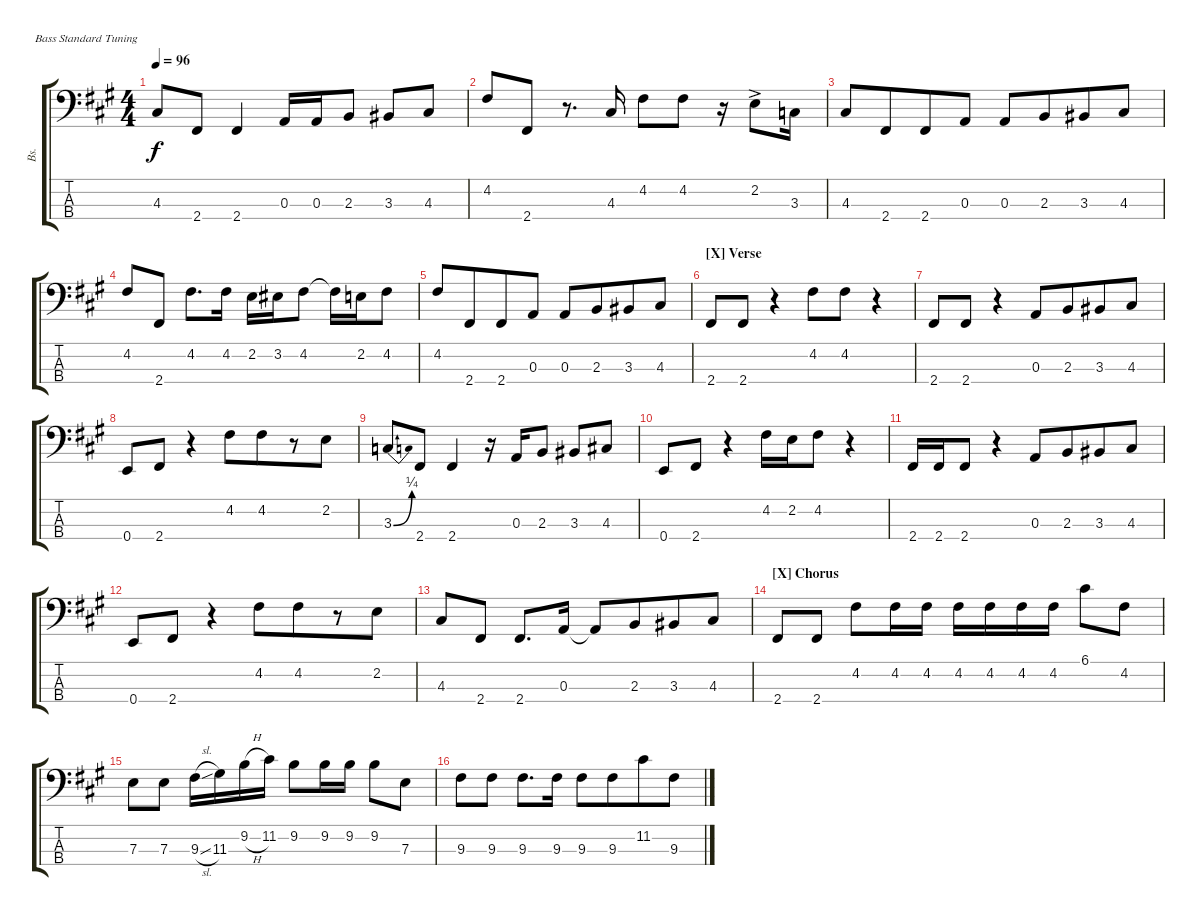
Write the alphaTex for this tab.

\defaultSystemsLayout 4
\bracketExtendMode groupsimilarinstruments
\otherSystemsTrackNameOrientation horizontal
\track ("Bass" "Bs.") {instrument electricbassfinger}
\staff {score tabs}
\tuning (G2 D2 A1 E1)
\ts (4 4)
\tempo 96
\clef f4
\ks a
4.3{acc #}.8{dy f} 2.4{acc #}.8 2.4{acc #}.4 0.3{acc forcenatural}.16 0.3{acc forcenatural}.16 2.3{acc forcenatural}.8 3.3{acc #}.8 4.3{acc #}.8 |
4.2{acc #}.8 2.4{acc #}.8 r.8{d} 4.3{acc #}.16 4.2{acc #}.8 4.2{acc #}.8 r.16 2.2{ac acc forcenatural}.8 3.3{acc forcenatural}.16 |
4.3{acc #}.8 2.4{acc #}.8{beam merge} 2.4{acc #}.8 0.3{acc forcenatural}.8 0.3{acc forcenatural}.8 2.3{acc forcenatural}.8{beam merge} 3.3{acc #}.8 4.3{acc #}.8 |
4.2{acc #}.8 2.4{acc #}.8 4.2{acc #}.8{d} 4.2{acc #}.16 2.2{acc forcenatural}.16 3.2{acc #}.16 4.2{acc #}.8 4.2{t acc #}.16 2.2{acc forcenatural}.16 4.2{acc #}.8 |
4.2{acc #}.8 2.4{acc #}.8{beam merge} 2.4{acc #}.8 0.3{acc forcenatural}.8 0.3{acc forcenatural}.8 2.3{acc forcenatural}.8{beam merge} 3.3{acc #}.8 4.3{acc #}.8 |
\section ("X" "Verse")
2.4{acc #}.8 2.4{acc #}.8 r.4 4.2{acc #}.8 4.2{acc #}.8 r.4 |
2.4{acc #}.8 2.4{acc #}.8 r.4 0.3{acc forcenatural}.8 2.3{acc forcenatural}.8{beam merge} 3.3{acc #}.8 4.3{acc #}.8 |
0.4{acc forcenatural}.8 2.4{acc #}.8 r.4 4.2{acc #}.8{beam merge} 4.2{acc #}.8{beam merge} r.8{beam merge} 2.2{acc forcenatural}.8 |
3.3{be (bend 0 0 16.8 1) acc forcenatural}.8 2.4{acc #}.8 2.4{acc #}.4 r.16 0.3{acc forcenatural}.16 2.3{acc forcenatural}.8 3.3{acc #}.8 4.3{acc #}.8 |
0.4{acc forcenatural}.8 2.4{acc #}.8 r.4 4.2{acc #}.16 2.2{acc forcenatural}.16 4.2{acc #}.8 r.4 |
2.4{acc #}.16 2.4{acc #}.16 2.4{acc #}.8 r.4 0.3{acc forcenatural}.8 2.3{acc forcenatural}.8{beam merge} 3.3{acc #}.8 4.3{acc #}.8 |
0.4{acc forcenatural}.8 2.4{acc #}.8 r.4 4.2{acc #}.8{beam merge} 4.2{acc #}.8{beam merge} r.8{beam merge} 2.2{acc forcenatural}.8 |
4.3{acc #}.8 2.4{acc #}.8 2.4{acc #}.8{d} 0.3{acc forcenatural}.16 0.3{t acc forcenatural}.8 2.3{acc forcenatural}.8{beam merge} 3.3{acc #}.8 4.3{acc #}.8 |
\section ("X" "Chorus")
2.4{acc #}.8 2.4{acc #}.8 4.2{acc #}.8 4.2{acc #}.16 4.2{acc #}.16 4.2{acc #}.16 4.2{acc #}.16 4.2{acc #}.16 4.2{acc #}.16 6.1{acc #}.8 4.2{acc #}.8 |
7.3{acc forcenatural}.8 7.3{acc forcenatural}.8 9.3{sl acc #}.16 11.3{acc #}.16 9.2{h acc forcenatural}.16 11.2{acc #}.16 9.2{acc forcenatural}.8 9.2{acc forcenatural}.16 9.2{acc forcenatural}.16 9.2{acc forcenatural}.8 7.3{acc forcenatural}.8 |
9.3{acc #}.8 9.3{acc #}.8 9.3{acc #}.8{d} 9.3{acc #}.16 9.3{acc #}.8 9.3{acc #}.8{beam merge} 11.2{acc #}.8 9.3{acc #}.8
